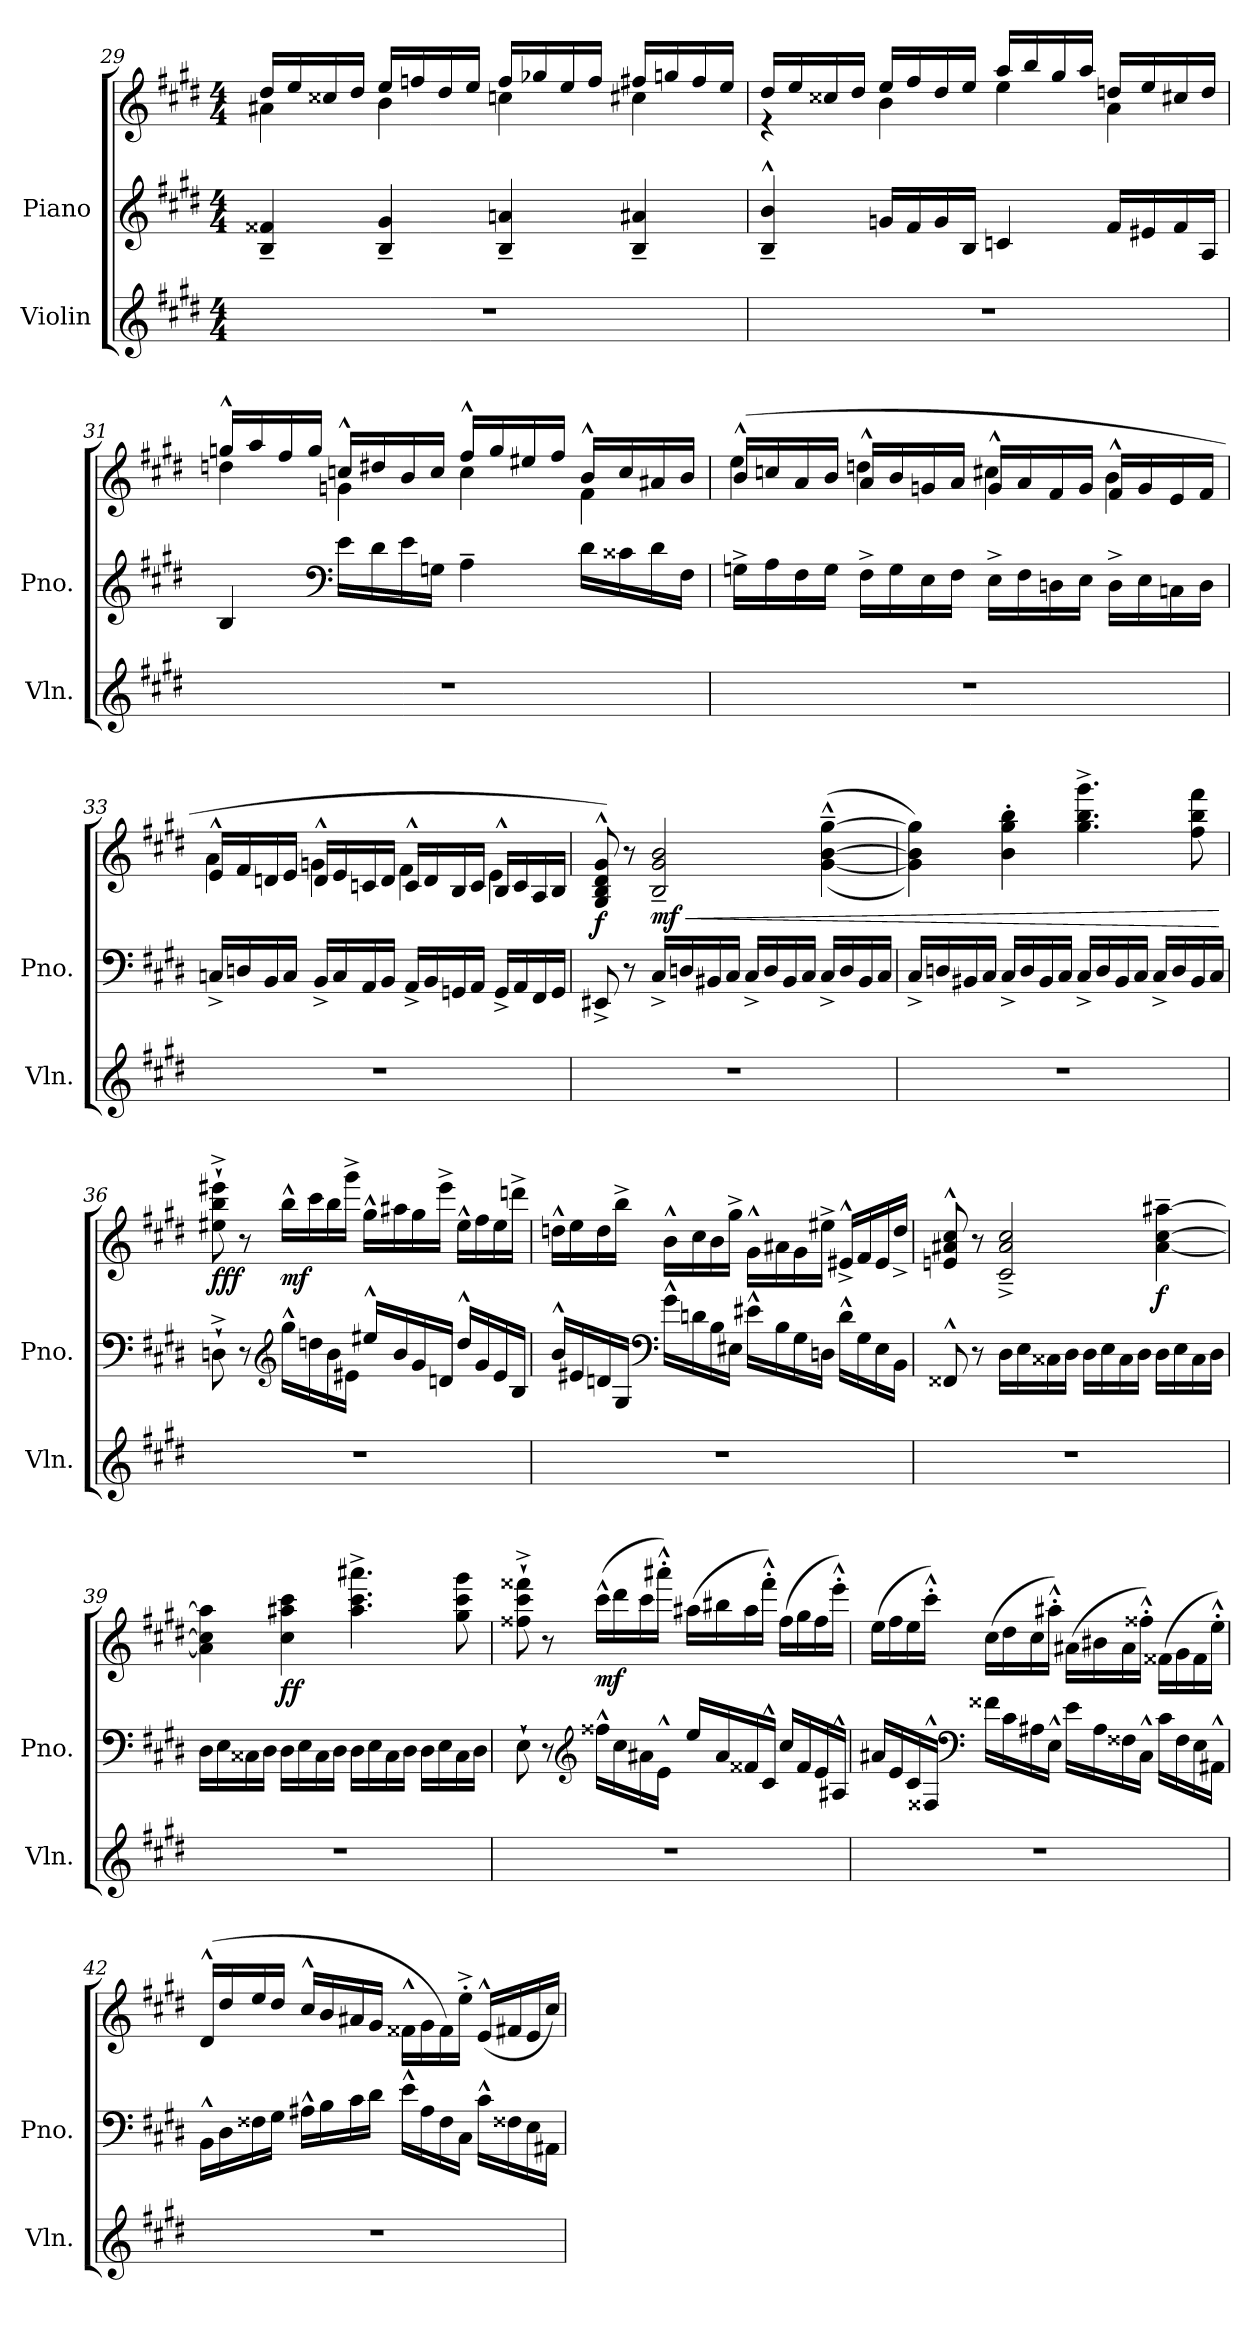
**kern	**kern	**kern	**dynam
*part2	*part1	*part1	*part1
*staff3	*staff2	*staff1	*staff1/2
*I"Violin	*I"Piano	*	*
*I'Vln.	*I'Pno.	*	*
!!LO:LB:g=z
*clefG2	*clefG2	*clefG2	*
*k[f#c#g#d#]	*k[f#c#g#d#]	*k[f#c#g#d#]	*
*M4/4	*M4/4	*M4/4	*
=29	=29	=29	=29
*	*	*^	*
1r	4B/~ 4f##X/~	16dd#/LL	4a#X\	.
.	.	16ee/	.	.
.	.	16cc##X/	.	.
.	.	16dd#/JJ	.	.
.	4B/~ 4g#/~	16ee/LL	4b\	.
.	.	16ffn/	.	.
.	.	16dd#/	.	.
.	.	16ee/JJ	.	.
.	4B/~ 4an/~	16ff/LL	4ccn\	.
.	.	16gg-X/	.	.
.	.	16ee/	.	.
.	.	16ff/JJ	.	.
.	4B/~ 4a#X/~	16ff#X/LL	4cc#X\	.
.	.	16ggn/	.	.
.	.	16ff#/	.	.
.	.	16ee/JJ	.	.
=30	=30	=30	=30	=30
1r	4B/^^~ 4b/^^~	16dd#/LL	4r	.
.	.	16ee/	.	.
.	.	16cc##X/	.	.
.	.	16dd#/JJ	.	.
.	16gn/LL	16ee/LL	4b\	.
.	16f#/	16ff#/	.	.
.	16g/	16dd#/	.	.
.	16B/JJ	16ee/JJ	.	.
.	4cn/	16aa/LL	4ee\	.
.	.	16bb/	.	.
.	.	16gg#/	.	.
.	.	16aa/JJ	.	.
.	16f#/LL	16ddn/LL	4a\	.
.	16e#X/	16ee/	.	.
.	16f#/	16cc#X/	.	.
.	16A/JJ	16dd/JJ	.	.
!!LO:PB:g=z	!!
=31	=31	=31	=31	=31
1r	4B/	16ggn^^/LL	4ddn\	.
.	.	16aa/	.	.
.	.	16ff#/	.	.
.	.	16gg/JJ	.	.
*	*clefF4	*	*	*
.	16e\LL	16ccn^^/LL	4gn\	.
.	16d#\	16dd#X/	.	.
.	16e\	16b/	.	.
.	16Gn\JJ	16cc/JJ	.	.
.	4A~\	16ff#^^/LL	4cc\	.
.	.	16gg/	.	.
.	.	16ee#X/	.	.
.	.	16ff#/JJ	.	.
.	16d#\LL	16b^^/LL	4f#\	.
.	16c##X\	16cc/	.	.
.	16d#\	16a#X/	.	.
.	16F#\JJ	16b/JJ	.	.
=32	=32	=32	=32	=32
1r	16Gn^\LL	(16b^^/LL	4ee\	.
.	16A\	16ccn/	.	.
.	16F#\	16a/	.	.
.	16G\JJ	16b/JJ	.	.
.	16F#^\LL	16a^^/LL	4ddn\	.
.	16G\	16b/	.	.
.	16E\	16gn/	.	.
.	16F#\JJ	16a/JJ	.	.
.	16E^\LL	16g^^/LL	4cc#X\	.
.	16F#\	16a/	.	.
.	16Dn\	16f#/	.	.
.	16E\JJ	16g/JJ	.	.
.	16D^\LL	16f#^^/LL	4b\	.
.	16E\	16g/	.	.
.	16Cn\	16e/	.	.
.	16D\JJ	16f#/JJ	.	.
!!LO:LB:g=z	!!
=33	=33	=33	=33	=33
1r	16Cn^/LL	16e^^/LL	4a\	.
.	16Dn/	16f#/	.	.
.	16BB/	16dn/	.	.
.	16C/JJ	16e/JJ	.	.
.	16BB^/LL	16d^^/LL	4gn\	.
.	16C/	16e/	.	.
.	16AA/	16cn/	.	.
.	16BB/JJ	16d/JJ	.	.
.	16AA^/LL	16c^^/LL	4f#\	.
.	16BB/	16d/	.	.
.	16GGn/	16B/	.	.
.	16AA/JJ	16c/JJ	.	.
.	16GG^/LL	16B^^/LL	4e\	.
.	16AA/	16c/	.	.
.	16FF#/	16A/	.	.
.	16GG/JJ	16B/JJ	.	.
*	*	*v	*v	*
=34	=34	=34	=34
!	!	!	!LO:DY:b
1r	8EE#X^/	8G#/^^ 8B/^^ 8d#/^^ 8g#/^^)	f
.	8r	8r	.
!	!	!	!LO:HP:b
!	!	!	!LO:DY:n=1:b
.	16C#^/LL	2B/~ 2g#/~ 2b/~	< mf
.	16Dn/	.	.
.	16BB#X/	.	.
.	16C#/JJ	.	.
.	16C#^/LL	.	.
.	16D/	.	.
.	16BB#/	.	.
.	16C#/JJ	.	.
.	16C#^/LL	(([4g#\~^^ [4b\~^^ [4gg#\~^^	.
.	16D/	.	.
.	16BB#/	.	.
.	16C#/JJ	.	.
!!LO:LB:g=z
=35	=35	=35	=35
1r	16C#^/LL	4g#\] 4b\] 4gg#\]))	.
.	16Dn/	.	.
.	16BB#X/	.	.
.	16C#/JJ	.	.
.	16C#^/LL	4b\' 4gg#\' 4bb\'	.
.	16D/	.	.
.	16BB#/	.	.
.	16C#/JJ	.	.
.	16C#^/LL	4.gg#\^ 4.bb\^ 4.ggg#\^	.
.	16D/	.	.
.	16BB#/	.	.
.	16C#/JJ	.	.
.	16C#^/LL	.	.
.	16D/	.	.
.	16BB#/	8ff#\ 8bb\ 8fff#\	.
.	16C#/JJ	.	.
.	.	.	[
=36	=36	=36	=36
!	!	!	!LO:DY:b
1r	8Dn`^\	8ee#X\`^ 8bb\`^ 8eee#X\`^	fff
.	8r	8r	.
*	*clefG2	*	*
!	!	!	!LO:DY:b
.	16gg#^^\LL	16bb^^\LL	mf
.	16ddn\	16ccc#\	.
.	16b\	16bb\	.
.	16e#X\JJ	16ggg#^\JJ	.
.	16ee#X^^/LL	16gg#^^\LL	.
.	16b/	16aa#X\	.
.	16g#/	16gg#\	.
.	16dn/JJ	16eee#^\JJ	.
.	16dd^^/LL	16ee#^^\LL	.
.	16g#/	16ff#\	.
.	16e#/	16ee#\	.
.	16B/JJ	16dddn^\JJ	.
!!LO:LB:g=z
=37	=37	=37	=37
1r	16b^^/LL	16ddn^^\LL	.
.	16e#X/	16ee\	.
.	16dn/	16dd\	.
.	16G#/JJ	16bb^\JJ	.
*	*clefF4	*	*
.	16g#^^\LL	16b^^\LL	.
.	16dn\	16cc#\	.
.	16B\	16b\	.
.	16E#X\JJ	16gg#^\JJ	.
.	16e#X^^\LL	16g#^^\LL	.
.	16B\	16a#X\	.
.	16G#\	16g#\	.
.	16Dn\JJ	16ee#X^\JJ	.
.	16d^^\LL	16e#X^^^/LL	.
.	16G#\	16f#/	.
.	16E#\	16e#/	.
.	16BB\JJ	16dd^/JJ	.
=38	=38	=38	=38
1r	8FF##X^^/	8en/^^ 8a#X/^^ 8cc#/^^	.
.	8r	8r	.
.	16D#\LL	2c#/^~ 2a#/^~ 2cc#/^~	.
.	16E\	.	.
.	16C##X\	.	.
.	16D#\JJ	.	.
.	16D#\LL	.	.
.	16E\	.	.
.	16C##\	.	.
.	16D#\JJ	.	.
!	!	!	!LO:DY:b
.	16D#\LL	[4a#\~ [4cc#\~ [4aa#X\~	f
.	16E\	.	.
.	16C##\	.	.
.	16D#\JJ	.	.
!!LO:LB:g=z
=39	=39	=39	=39
1r	16D#\LL	4a#\] 4cc#\] 4aa#\]	.
.	16E\	.	.
.	16C##X\	.	.
.	16D#\JJ	.	.
!	!	!	!LO:DY:b
.	16D#\LL	4cc#\ 4aa#X\ 4ccc#\	ff
.	16E\	.	.
.	16C##\	.	.
.	16D#\JJ	.	.
.	16D#\LL	4.aa#\^ 4.ccc#\^ 4.aaa#X\^	.
.	16E\	.	.
.	16C##\	.	.
.	16D#\JJ	.	.
.	16D#\LL	.	.
.	16E\	.	.
.	16C##\	8gg#\ 8ccc#\ 8ggg#\	.
.	16D#\JJ	.	.
=40	=40	=40	=40
1r	8E`\	8ff##X\^` 8ccc#\^` 8fff##X\^`	.
.	8r	8r	.
*	*clefG2	*	*
!	!	!	!LO:DY:b
.	16ff##X^^\LL	(16ccc#^^\LL	mf
.	16cc#\	16ddd#\	.
.	16a#X\	16ccc#\	.
.	16e^^\JJ	16aaa#X^^'\JJ)	.
.	16ee/LL	(16aa#X\LL	.
.	16a#/	16bb#X\	.
.	16f##X/	16aa#\	.
.	16c#^^/JJ	16fff##^^'\JJ)	.
.	16cc#/LL	(16ff##\LL	.
.	16f##/	16gg#\	.
.	16e/	16ff##\	.
.	16A#X^^/JJ	16eee^^'\JJ)	.
!!LO:PB:g=z
=41	=41	=41	=41
1r	16a#X/LL	(16ee\LL	.
.	16e/	16ff#\	.
.	16c#/	16ee\	.
.	16F##X^^/JJ	16ccc#^^'\JJ)	.
*	*clefF4	*	*
.	16f##X\LL	(16cc#\LL	.
.	16c#\	16dd#\	.
.	16A#X\	16cc#\	.
.	16E^^\JJ	16aa#X^^'\JJ)	.
.	16e\LL	(16a#X\LL	.
.	16A#\	16b#X\	.
.	16F##X\	16a#\	.
.	16C#^^\JJ	16ff##X^^'\JJ)	.
.	16c#\LL	(16f##X\LL	.
.	16F##\	16g#\	.
.	16E\	16f##\	.
.	16AA#X^^\JJ	16ee^^'\JJ)	.
!!LO:LB:g=z
=42	=42	=42	=42
1r	16BB^^\LL	(16d#^^/LL	.
.	16D#\	16dd#/	.
.	16F##X\	16ee/	.
.	16G#\JJ	16dd#/JJ	.
.	16A#X^^\LL	16cc#^^/LL	.
.	16B\	16b/	.
.	16c#\	16a#X/	.
.	16d#\JJ	16g#/JJ	.
.	16e^^\LL	16f##X^^\LL	.
.	16A#\	16g#\	.
.	16F##\	16f##\)	.
.	16C#\JJ	16ee'^\JJ	.
.	16c#^^\LL	(16e^^/LL	.
.	16F##X\	16f#X/	.
.	16E\	16e/	.
.	16AA#X\JJ	16cc#/JJ)	.
=	=	=	=
*-	*-	*-	*-
